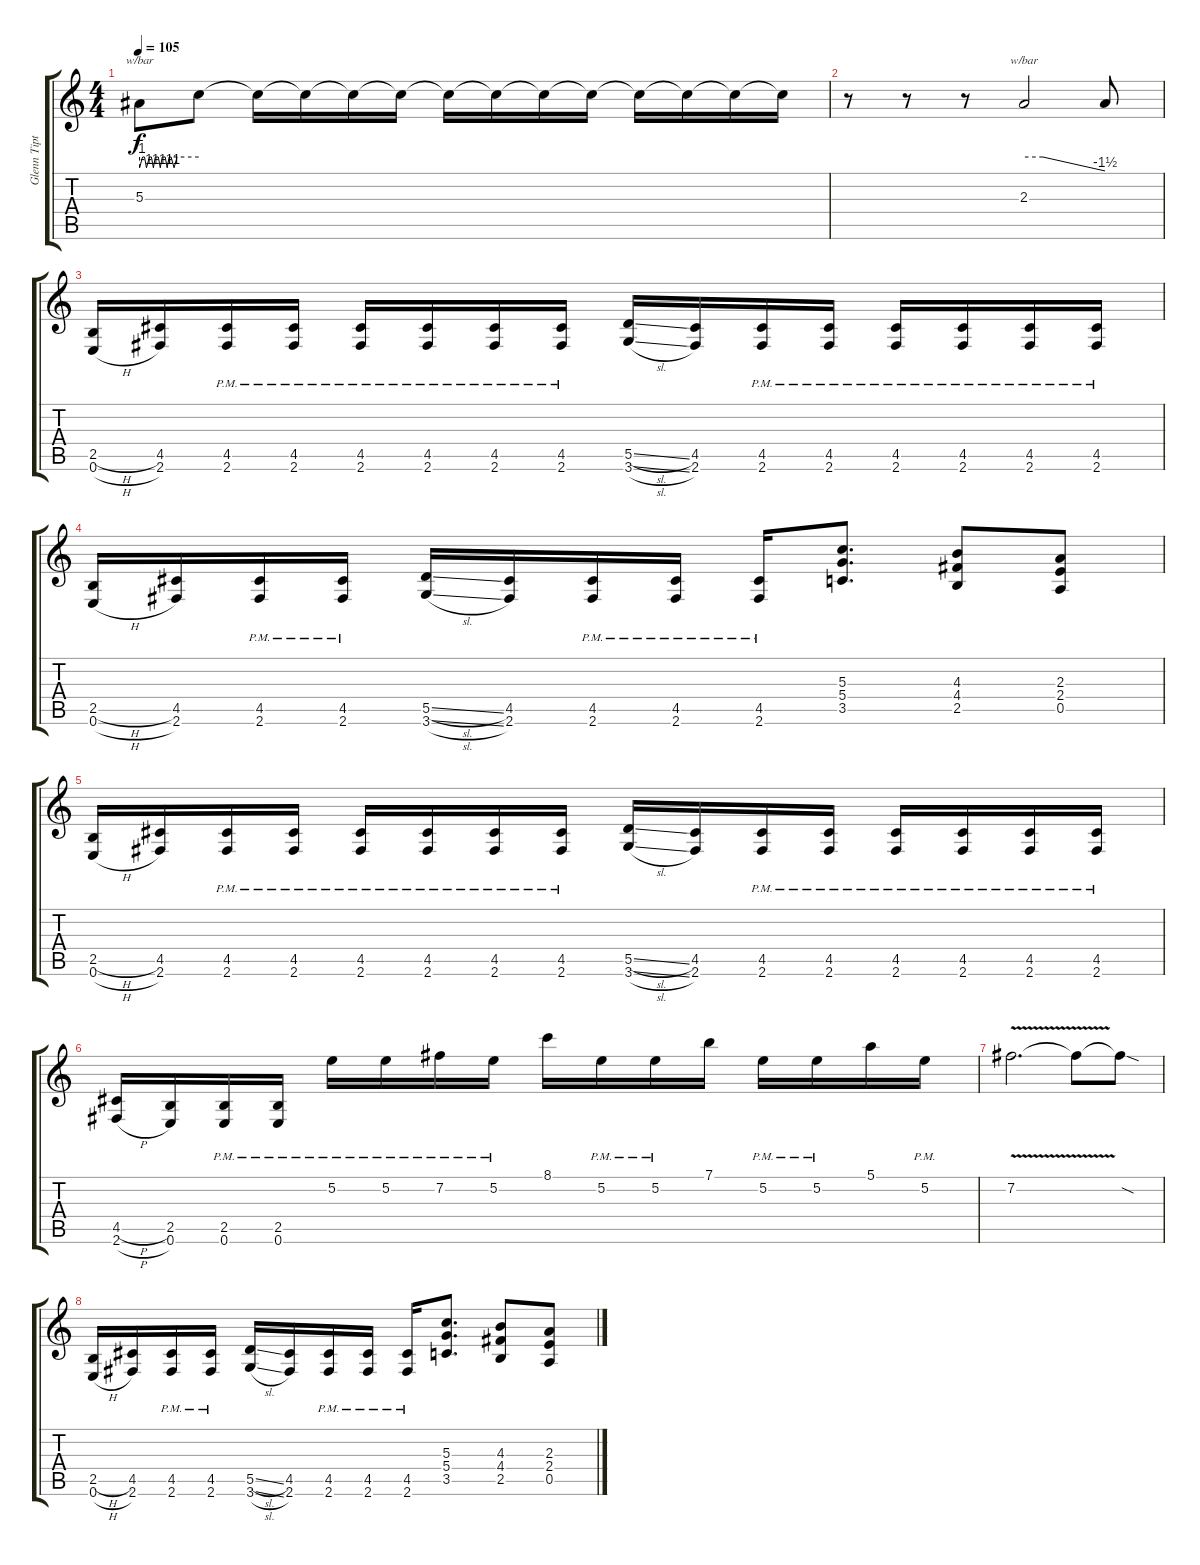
\track ("Glenn Tipton" "Glenn Tipt") {instrument distortionguitar}
\staff {score tabs}
\tuning (E4 B3 G3 D3 A2 E2) {hide}
\ts (4 4)
\tempo 105
\clef g2
\ks c
5.3{t}.8{tbe (custom default 0 -4 3 0 5 0 7 -4 10 0 12 0 14 -4 16 0 19 0 21 -4 23 0 26 0 28 -4 30 0 32 0 35 -4 38 0 60 0) dy f} 5.3{t}.8 5.3{t}.16{volume 14} 5.3{t}.16{volume 12} 5.3{t}.16{volume 10} 5.3{t}.16{volume 8} 5.3{t}.16{volume 6} 5.3{t}.16{volume 4} 5.3{t}.16{volume 2} 5.3{t}.16{volume 0} 5.3{t}.16 5.3{t}.16 5.3{t}.16 5.3{t}.16 |
r.8{volume 14 balance 15} r.8 r.8 2.3.2{tbe (custom default 0 0 14 0 60 -6)} 2.3{t}.8 |
(2.5{h} 0.6{h}).16{volume 14 balance 15} (4.5 2.6).16 (4.5{pm} 2.6{pm}).16 (4.5{pm} 2.6{pm}).16 (4.5{pm} 2.6{pm}).16 (4.5{pm} 2.6{pm}).16 (4.5{pm} 2.6{pm}).16 (4.5{pm} 2.6{pm}).16 (5.5{sl} 3.6{sl}).16 (4.5 2.6).16 (4.5{pm} 2.6{pm}).16 (4.5{pm} 2.6{pm}).16 (4.5{pm} 2.6{pm}).16 (4.5{pm} 2.6{pm}).16 (4.5{pm} 2.6{pm}).16 (4.5{pm} 2.6{pm}).16 |
(2.5{h} 0.6{h}).16 (4.5 2.6).16 (4.5{pm} 2.6{pm}).16 (4.5{pm} 2.6{pm}).16 (5.5{sl} 3.6{sl}).16 (4.5 2.6).16 (4.5{pm} 2.6{pm}).16 (4.5{pm} 2.6{pm}).16 (4.5{pm} 2.6{pm}).16 (5.3 5.4 3.5).8{d} (4.3 4.4 2.5).8 (2.3 2.4 0.5).8 |
(2.5{h} 0.6{h}).16 (4.5 2.6).16 (4.5{pm} 2.6{pm}).16 (4.5{pm} 2.6{pm}).16 (4.5{pm} 2.6{pm}).16 (4.5{pm} 2.6{pm}).16 (4.5{pm} 2.6{pm}).16 (4.5{pm} 2.6{pm}).16 (5.5{sl} 3.6{sl}).16 (4.5 2.6).16 (4.5{pm} 2.6{pm}).16 (4.5{pm} 2.6{pm}).16 (4.5{pm} 2.6{pm}).16 (4.5{pm} 2.6{pm}).16 (4.5{pm} 2.6{pm}).16 (4.5{pm} 2.6{pm}).16 |
(4.5{h} 2.6{h}).16 (2.5 0.6).16 (2.5{pm} 0.6{pm}).16 (2.5{pm} 0.6{pm}).16 5.2{pm}.16{volume 16} 5.2{pm}.16 7.2{pm}.16 5.2{pm}.16 8.1.16 5.2{pm}.16 5.2{pm}.16 7.1.16 5.2{pm}.16 5.2{pm}.16 5.1.16 5.2{pm}.16 |
7.2{v}.2{d} 7.2{t}.8 7.2{sod t}.8 |
(2.5{h} 0.6{h}).16{volume 14 balance 15} (4.5 2.6).16 (4.5{pm} 2.6{pm}).16 (4.5{pm} 2.6{pm}).16 (5.5{sl} 3.6{sl}).16 (4.5 2.6).16 (4.5{pm} 2.6{pm}).16 (4.5{pm} 2.6{pm}).16 (4.5{pm} 2.6{pm}).16 (5.3 5.4 3.5).8{d} (4.3 4.4 2.5).8 (2.3 2.4 0.5).8
